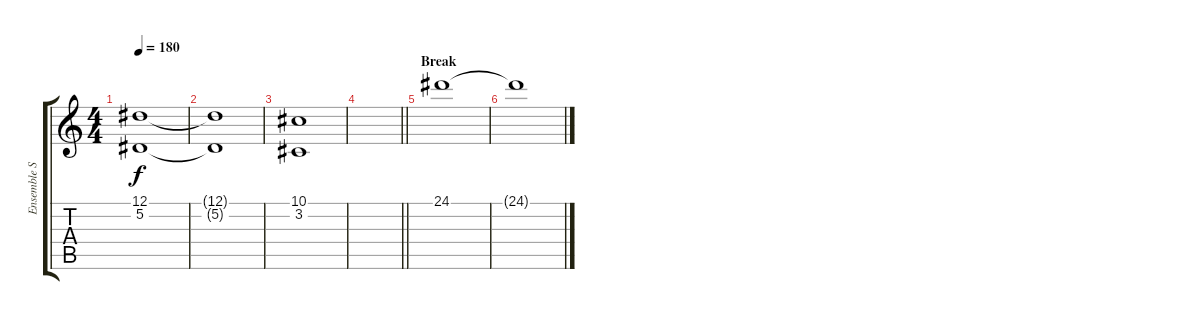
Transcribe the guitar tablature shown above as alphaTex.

\track ("Ensemble Strings" "Ensemble S") {instrument stringensemble1}
\staff {score tabs}
\tuning (Eb4 Bb3 Gb3 Db3 Ab2 Db2) {hide}
\ts (4 4)
\tempo 180
\clef g2
\ks c
(12.1 5.2).1{dy f} |
(12.1{t} 5.2{t}).1 |
(10.1 3.2).1 |
\barLineRight lightlight
|
\section ("" "Break")
24.1.1{volume 12} |
24.1{t}.1
